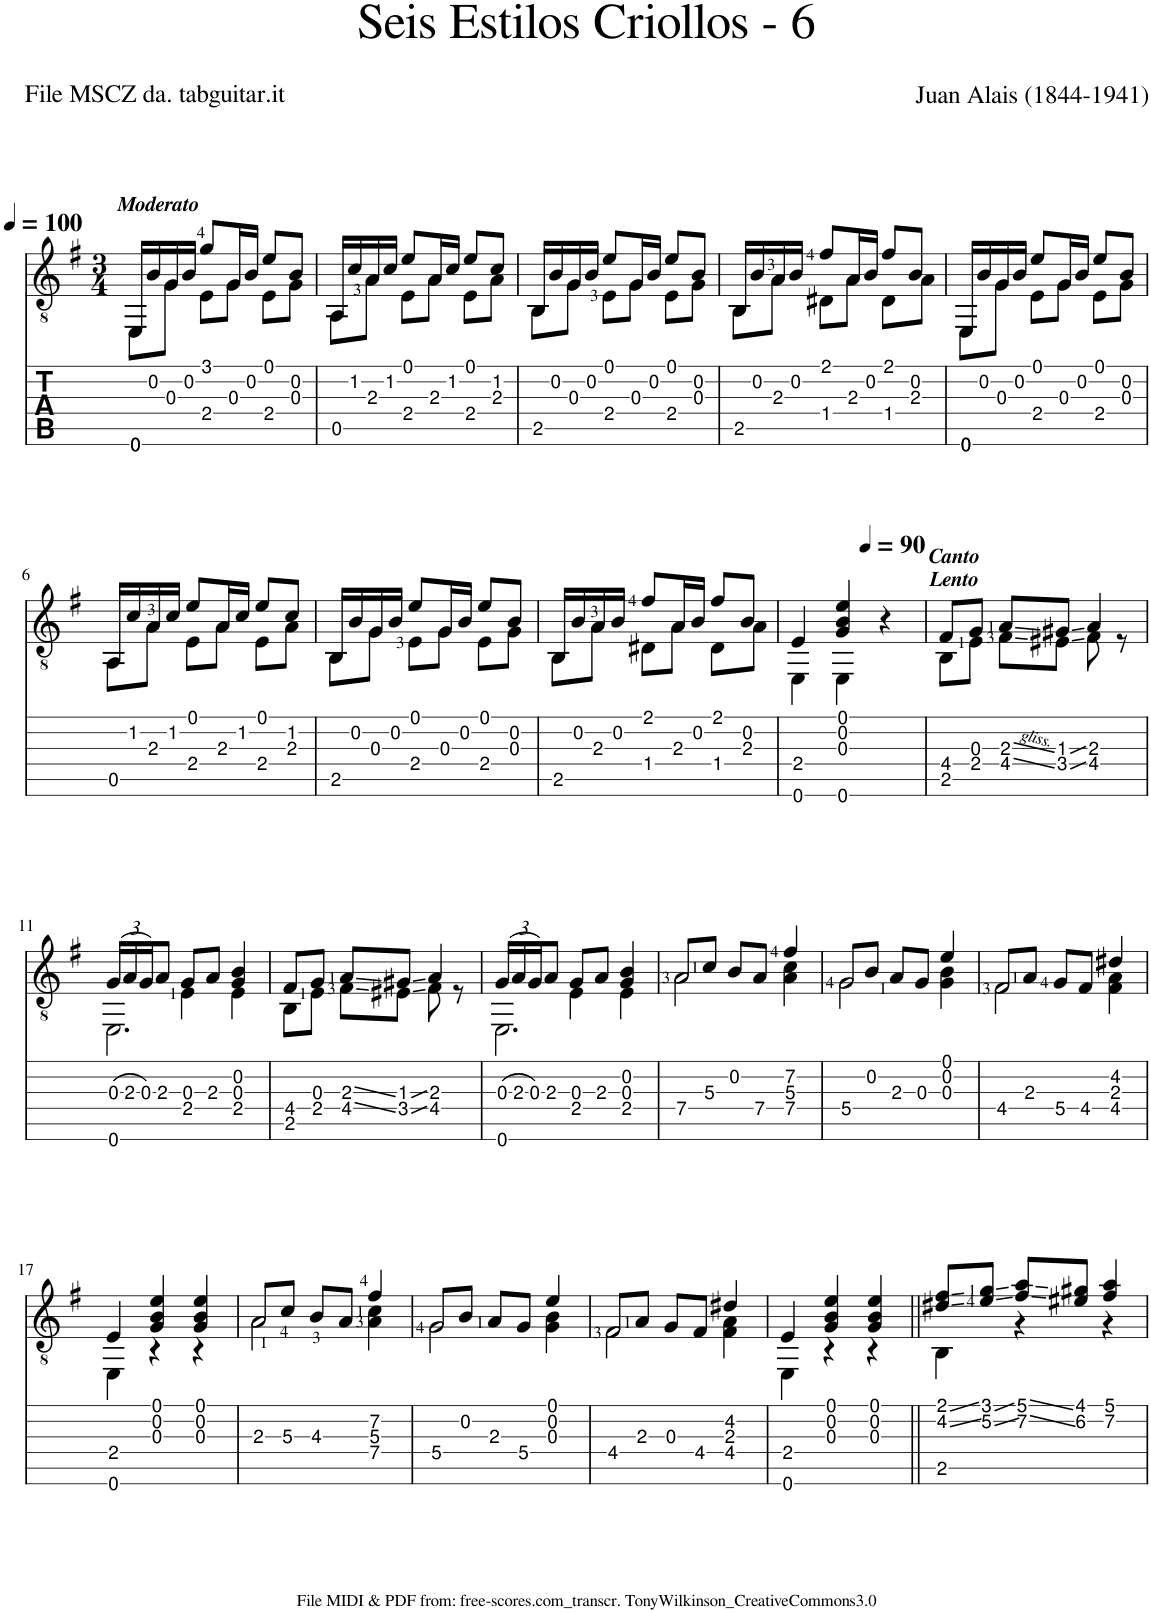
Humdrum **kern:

**kern	**kern
*part1	*part1
*staff2	*staff1
*I"Guitar	*
*I'Guit.	*
*stria6	*
*	*clefGv2
*k[f#]	*k[f#]
*M3/4	*M3/4
*MM100	*MM100
=1	=1
*^	*^
!	!	!LO:TX:a:Bi:t=Moderato	!
16EELL	8EEL	16EE/LL	8EE\L
16BJ	.	16B/	.
16GL	8GJ	16G/	8G\J
16BJJ	.	16B/JJ	.
8gL	8EL	8g/L	8E\L
16GL	8GJ	16G/L	8G\J
16BJJ	.	16B/JJ	.
8eL	8EL	8e/L	8E\L
8BJ	8GJ	8B/J	8G\J
=2	=2	=2	=2
16AALL	8AAL	16AA/LL	8AA\L
16cJ	.	16c/	.
16AL	8AJ	16A/	8A\J
16cJJ	.	16c/JJ	.
8eL	8EL	8e/L	8E\L
16AL	8AJ	16A/L	8A\J
16cJJ	.	16c/JJ	.
8eL	8EL	8e/L	8E\L
8cJ	8AJ	8c/J	8A\J
=3	=3	=3	=3
16BBLL	8BBL	16BB/LL	8BB\L
16BJ	.	16B/	.
16GL	8GJ	16G/	8G\J
16BJJ	.	16B/JJ	.
8eL	8EL	8e/L	8E\L
16GL	8GJ	16G/L	8G\J
16BJJ	.	16B/JJ	.
8eL	8EL	8e/L	8E\L
8BJ	8GJ	8B/J	8G\J
=4	=4	=4	=4
16BBLL	8BBL	16BB/LL	8BB\L
16BJ	.	16B/	.
16AL	8AJ	16A/	8A\J
16BJJ	.	16B/JJ	.
8f#L	8D#L	8f#/L	8D#X\L
16AL	8AJ	16A/L	8A\J
16BJJ	.	16B/JJ	.
8f#L	8D#L	8f#/L	8D#\L
8BJ	8AJ	8B/J	8A\J
=5	=5	=5	=5
16EELL	8EEL	16EE/LL	8EE\L
16BJ	.	16B/	.
16GL	8GJ	16G/	8G\J
16BJJ	.	16B/JJ	.
8eL	8EL	8e/L	8E\L
16GL	8GJ	16G/L	8G\J
16BJJ	.	16B/JJ	.
8eL	8EL	8e/L	8E\L
8BJ	8GJ	8B/J	8G\J
!!LO:LB:g=z	!!
=6	=6	=6	=6
16AALL	8AAL	16AA/LL	8AA\L
16cJ	.	16c/	.
16AL	8AJ	16A/	8A\J
16cJJ	.	16c/JJ	.
8eL	8EL	8e/L	8E\L
16AL	8AJ	16A/L	8A\J
16cJJ	.	16c/JJ	.
8eL	8EL	8e/L	8E\L
8cJ	8AJ	8c/J	8A\J
=7	=7	=7	=7
16BBLL	8BBL	16BB/LL	8BB\L
16BJ	.	16B/	.
16GL	8GJ	16G/	8G\J
16BJJ	.	16B/JJ	.
8eL	8EL	8e/L	8E\L
16GL	8GJ	16G/L	8G\J
16BJJ	.	16B/JJ	.
8eL	8EL	8e/L	8E\L
8BJ	8GJ	8B/J	8G\J
=8	=8	=8	=8
16BBLL	8BBL	16BB/LL	8BB\L
16BJ	.	16B/	.
16AL	8AJ	16A/	8A\J
16BJJ	.	16B/JJ	.
8f#L	8D#L	8f#/L	8D#X\L
16AL	8AJ	16A/L	8A\J
16BJJ	.	16B/JJ	.
8f#L	8D#L	8f#/L	8D#\L
8BJ	8AJ	8B/J	8A\J
=9	=9	=9	=9
4E	4EE	4E/	4EE\
4G 4B 4e	4EE	4G/ 4B/ 4e/	4EE\
4r	4ryy	4r	4ryy
=10	=10	=10	=10
*	*	*MM90	*
!	!	!LO:TX:a:Bi:t=Canto	!
!	!	!LO:TX:a:t=Lento	!
8F#L	8BBL	8F#/L	8BB\L
8GJ	8EJ	8G/J	8E\J
8AL	8F#L	8A/L	8F#\L
8G#J	8E#J	8G#X/J	8E#X\J
4A	8F#	4A/	8F#\
.	8r	.	8r
*v	*v	*	*
*	*v	*v
!!LO:LB:g=z
=11	=11
*Xbrackettup	*Xbrackettup
*^	*^
*	*^	*	*^
24GLL	2.EE	4ryy	(24G/LL	2.EE\	4ryy
24A	.	.	24A/	.	.
24GJ	.	.	24G/J)	.	.
8AJ	.	.	8A/J	.	.
8GL	.	4E	8G/L	.	4E\
8AJ	.	.	8A/J	.	.
4G 4B	.	4E	4G/ 4B/	.	4E\
*	*v	*v	*	*	*
*	*	*	*v	*v
=12	=12	=12	=12
8F#L	8BBL	8F#/L	8BB\L
8GJ	8EJ	8G/J	8E\J
8AL	8F#L	8A/L	8F#\L
8G#J	8E#J	8G#X/J	8E#X\J
4A	8F#	4A/	8F#\
.	8r	.	8r
=13	=13	=13	=13
*	*^	*	*^
24GLL	2.EE	4ryy	(24G/LL	2.EE\	4ryy
24A	.	.	24A/	.	.
24GJ	.	.	24G/J)	.	.
8AJ	.	.	8A/J	.	.
8GL	.	4E	8G/L	.	4E\
8AJ	.	.	8A/J	.	.
4G 4B	.	4E	4G/ 4B/	.	4E\
=14	=14	=14	=14	=14	=14
!	!	!	!LO:N:head=open	!	!
*	*v	*v	*	*	*
*	*	*	*v	*v
8AL	2A	8A/L	2A\
8cJ	.	8c/J	.
8BL	.	8B/L	.
8AJ	.	8A/J	.
4f#	4A 4c	4f#/	4A\ 4c\
=15	=15	=15	=15
!	!	!LO:N:head=open	!
8GL	2G	8G/L	2G\
8BJ	.	8B/J	.
8AL	.	8A/L	.
8GJ	.	8G/J	.
4e	4G 4B	4e/	4G\ 4B\
=16	=16	=16	=16
!	!	!LO:N:head=open	!
8F#L	2F#	8F#/L	2F#\
8AJ	.	8A/J	.
8GL	.	8G/L	.
8F#J	.	8F#/J	.
4d#	4F# 4A	4d#X/	4F#\ 4A\
!!LO:LB:g=z	!!
=17	=17	=17	=17
4E	4EE	4E/	4EE\
4G 4B 4e	4r	4G/ 4B/ 4e/	4r
4G 4B 4e	4r	4G/ 4B/ 4e/	4r
=18	=18	=18	=18
!LO:N:head=open	!	!LO:N:head=open	!
8AL	2A	8A/L	2A\
8cJ	.	8c/J	.
8BL	.	8B/L	.
8AJ	.	8A/J	.
4f#	4A 4c	4f#/	4A\ 4c\
=19	=19	=19	=19
!LO:N:head=open	!	!LO:N:head=open	!
8GL	2G	8G/L	2G\
8BJ	.	8B/J	.
8AL	.	8A/L	.
8GJ	.	8G/J	.
4e	4G 4B	4e/	4G\ 4B\
=20	=20	=20	=20
!LO:N:head=open	!	!LO:N:head=open	!
8F#L	2F#	8F#/L	2F#\
8AJ	.	8A/J	.
8GL	.	8G/L	.
8F#J	.	8F#/J	.
4d#X	4F# 4A	4d#X/	4F#\ 4A\
=21	=21	=21	=21
4E	4EE	4E/	4EE\
4G 4B 4e	4r	4G/ 4B/ 4e/	4r
4G 4B 4e	4r	4G/ 4B/ 4e/	4r
=22||	=22||	=22||	=22||
8d#\ 8f#\L	4BB	8d#X/ 8f#/L	4BB\
8e\ 8g\J	.	8e/ 8g/J	.
8f#\ 8a\L	4r	8f#/ 8a/L	4r
8e#\ 8g#\J	.	8e#X/ 8g#X/J	.
4f# 4a	4r	4f#/ 4a/	4r
*v	*v	*	*
*	*v	*v
=	=
*-	*-
